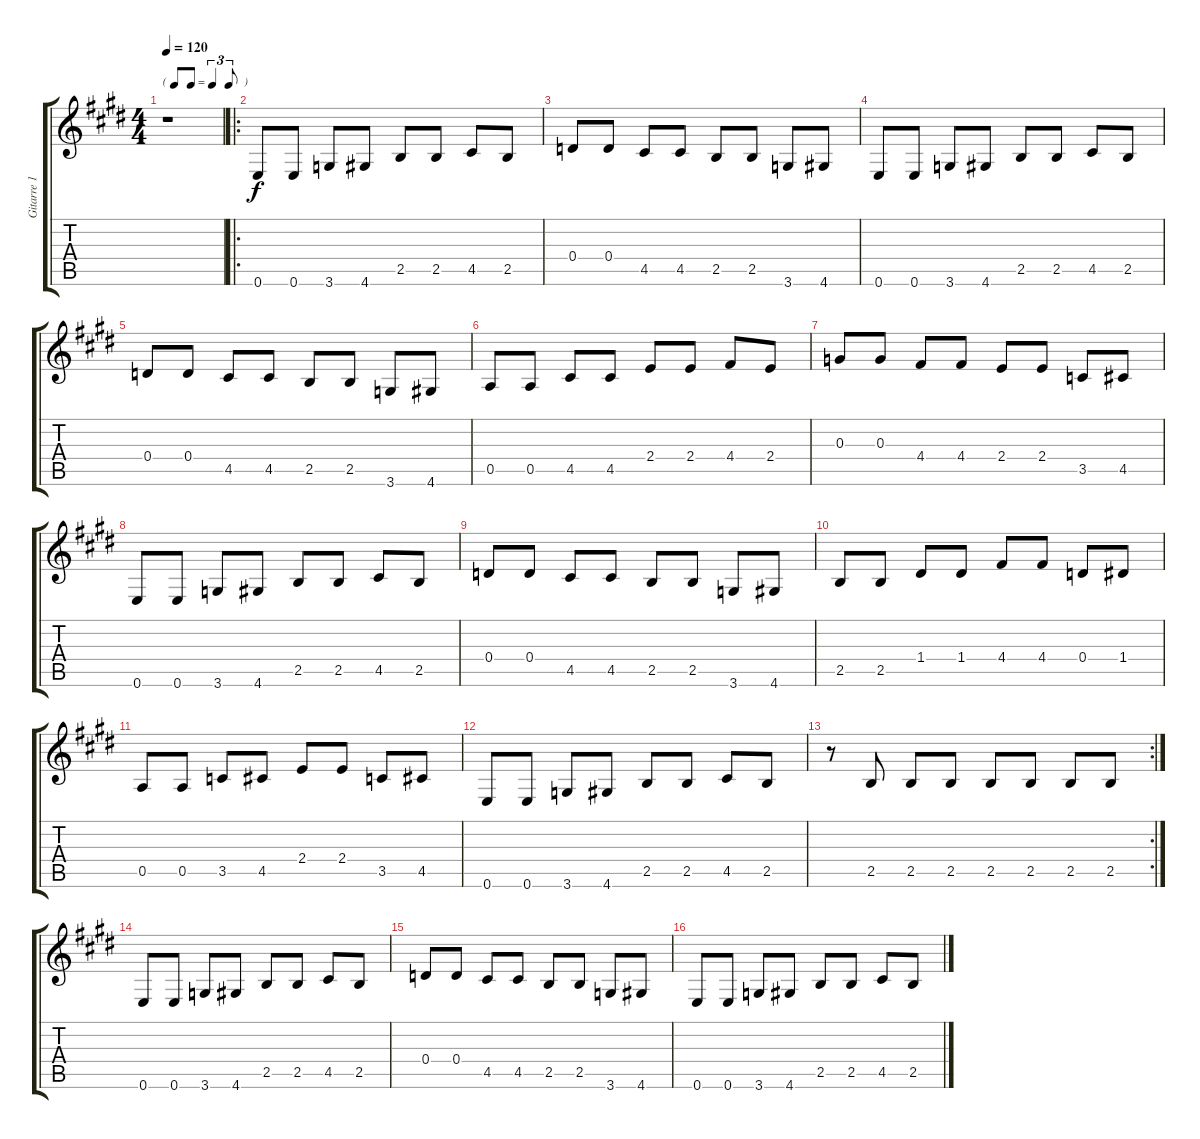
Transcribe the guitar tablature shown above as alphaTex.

\track ("Gitarre 1" "Gitarre 1") {instrument electricguitarjazz}
\staff {score tabs}
\tuning (E4 B3 G3 D3 A2 E2) {hide}
\ts (4 4)
\tf triplet8th
\tempo 120
\clef g2
\ks e
r.1{dy f instrument electricguitarjazz} |
\ro
0.6.8 0.6.8 3.6.8 4.6.8 2.5.8 2.5.8 4.5.8 2.5.8 |
0.4.8 0.4.8 4.5.8 4.5.8 2.5.8 2.5.8 3.6.8 4.6.8 |
0.6.8 0.6.8 3.6.8 4.6.8 2.5.8 2.5.8 4.5.8 2.5.8 |
0.4.8 0.4.8 4.5.8 4.5.8 2.5.8 2.5.8 3.6.8 4.6.8 |
0.5.8 0.5.8 4.5.8 4.5.8 2.4.8 2.4.8 4.4.8 2.4.8 |
0.3.8 0.3.8 4.4.8 4.4.8 2.4.8 2.4.8 3.5.8 4.5.8 |
0.6.8 0.6.8 3.6.8 4.6.8 2.5.8 2.5.8 4.5.8 2.5.8 |
0.4.8 0.4.8 4.5.8 4.5.8 2.5.8 2.5.8 3.6.8 4.6.8 |
2.5.8 2.5.8 1.4.8 1.4.8 4.4.8 4.4.8 0.4.8 1.4.8 |
0.5.8 0.5.8 3.5.8 4.5.8 2.4.8 2.4.8 3.5.8 4.5.8 |
0.6.8 0.6.8 3.6.8 4.6.8 2.5.8 2.5.8 4.5.8 2.5.8 |
\rc 2
r.8 2.5.8 2.5.8 2.5.8 2.5.8 2.5.8 2.5.8 2.5.8 |
0.6.8 0.6.8 3.6.8 4.6.8 2.5.8 2.5.8 4.5.8 2.5.8 |
0.4.8 0.4.8 4.5.8 4.5.8 2.5.8 2.5.8 3.6.8 4.6.8 |
0.6.8 0.6.8 3.6.8 4.6.8 2.5.8 2.5.8 4.5.8 2.5.8
